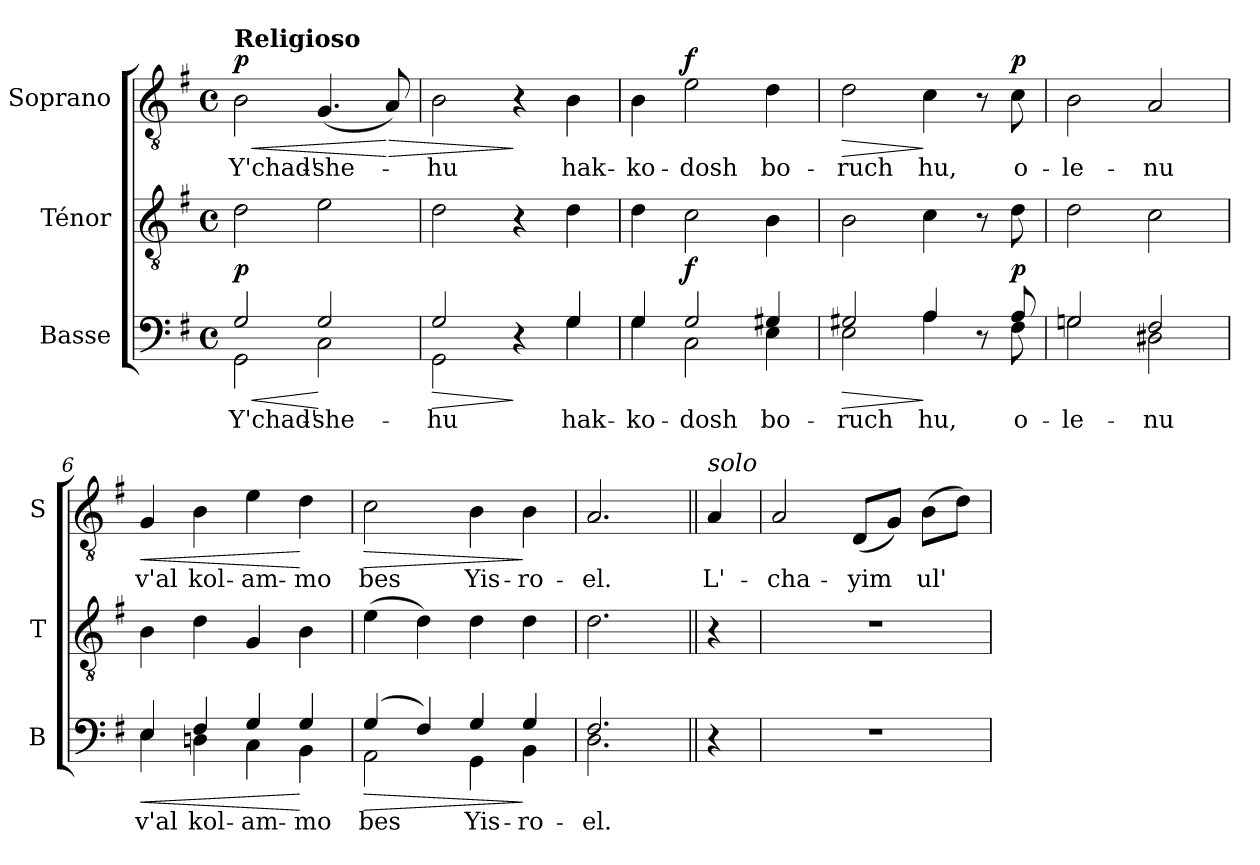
**kern	**text	**dynam	**kern	**kern	**text	**dynam
*part3	*part3	*part3	*part2	*part1	*part1	*part1
*staff3	*staff3	*staff3	*staff2	*staff1	*staff1	*staff1
*I"Basse	*	*	*I"Ténor	*I"Soprano	*	*
*I'B	*	*	*I'T	*I'S	*	*
!!LO:PB:g=z
*clefF4	*	*	*clefGv2	*clefGv2	*	*
*	*	*	*ITrd7c12	*ITrd7c12	*	*
*k[f#]	*	*	*k[f#]	*k[f#]	*	*
*G:	*	*	*G:	*G:	*	*
*M4/4	*	*	*M4/4	*M4/4	*	*
*met(c)	*	*	*met(c)	*met(c)	*	*
=1	=1	=1	=1	=1	=1	=1
!	!LO:LY:b:color=#000000	!LO:HP:b	!	!	!	!
*^	*	*	*	*	*	*
!	!	!	!	!	!LO:TX:a:B:t=Religioso	!	!
!	!	!	!	!	!	!LO:LY:b:color=#000000	!LO:HP:b
2Gi/	2GGi\	Y'chad'-	< p	2Di\	2BBi\	Y'chad'-	< p
!	!	!LO:LY:b:color=#000000	!	!	!	!	!
!	!	!	!	!	!	!LO:LY:b:color=#000000	!
2Gi/	2Ci\	-she-	[	2Ei\	(4.GGi/	-she-	.
!	!	!	!	!	!	!	!LO:HP:n=1:b
.	.	.	.	.	8AAi/)	.	[ >
=2	=2	=2	=2	=2	=2	=2	=2
!	!	!LO:LY:b:color=#000000	!LO:HP:b	!	!	!	!
!	!	!	!	!	!	!LO:LY:b:color=#000000	!
2Gi/	2GGi\	-hu	>	2Di\	2BBi\	-hu	.
4r	4ryy	.	]	4r	4r	.	]
!	!	!LO:LY:b:color=#000000	!	!	!	!	!
!	!	!	!	!	!	!LO:LY:b:color=#000000	!
4Gi/	4Gi\	hak-	.	4Di\	4BBi\	hak-	.
=3	=3	=3	=3	=3	=3	=3	=3
!	!	!LO:LY:b:color=#000000	!	!	!	!	!
!	!	!	!	!	!	!LO:LY:b:color=#000000	!
4Gi/	4Gi\	-ko-	.	4Di\	4BBi\	-ko-	.
!	!	!LO:LY:b:color=#000000	!	!	!	!	!
!	!	!	!	!	!	!LO:LY:b:color=#000000	!
2Gi/	2Ci\	-dosh	f	2Ci\	2Ei\	-dosh	f
!	!	!LO:LY:b:color=#000000	!	!	!	!	!
!	!	!	!	!	!	!LO:LY:b:color=#000000	!
4G#Xi/	4Ei\	bo-	.	4BBi\	4Di\	bo-	.
=4	=4	=4	=4	=4	=4	=4	=4
!	!	!LO:LY:b:color=#000000	!LO:HP:b	!	!	!	!
!	!	!	!	!	!	!LO:LY:b:color=#000000	!LO:HP:b
2G#Xi/	2Ei\	-ruch	>	2BBi\	2Di\	-ruch	>
!	!	!LO:LY:b:color=#000000	!	!	!	!	!
!	!	!	!	!	!	!LO:LY:b:color=#000000	!
4Ai/	4Ai\	hu,	]	4Ci\	4Ci\	hu,	]
8r	8ryy	.	.	8r	8r	.	.
!	!	!LO:LY:b:color=#000000	!	!	!	!	!
!	!	!	!	!	!	!LO:LY:b:color=#000000	!
8Ai/	8F#i\	o-	p	8Di\	8Ci\	o-	p
=5	=5	=5	=5	=5	=5	=5	=5
!	!	!LO:LY:b:color=#000000	!	!	!	!	!
!	!	!	!	!	!	!LO:LY:b:color=#000000	!
2Gi/	2Gni\	-le-	.	2Di\	2BBi\	-le-	.
!	!	!LO:LY:b:color=#000000	!	!	!	!	!
!	!	!	!	!	!	!LO:LY:b:color=#000000	!
2F#i/	2D#Xi\	-nu	.	2Ci\	2AAi/	-nu	.
=6	=6	=6	=6	=6	=6	=6	=6
!	!	!LO:LY:b:color=#000000	!LO:HP:b	!	!	!	!
!	!	!	!	!	!	!LO:LY:b:color=#000000	!LO:HP:b
4Ei/	4Ei\	v'al	<	4BBi\	4GGi/	v'al	<
!	!	!LO:LY:b:color=#000000	!	!	!	!	!
!	!	!	!	!	!	!LO:LY:b:color=#000000	!
4F#i/	4Dni\	kol-	.	4Di\	4BBi\	kol-	.
!	!	!LO:LY:b:color=#000000	!	!	!	!	!
!	!	!	!	!	!	!LO:LY:b:color=#000000	!
4Gi/	4Ci\	-am-	.	4GGi/	4Ei\	-am-	.
!	!	!LO:LY:b:color=#000000	!	!	!	!	!
!	!	!	!	!	!	!LO:LY:b:color=#000000	!
4Gi/	4BBi\	-mo	[	4BBi\	4Di\	-mo	[
!!LO:LB:g=z
=7	=7	=7	=7	=7	=7	=7	=7
!	!	!LO:LY:b:color=#000000	!LO:HP:b	!	!	!	!
!	!	!	!	!	!	!LO:LY:b:color=#000000	!LO:HP:b
(4Gi/	2AAi\	bes	>	(4Ei\	2Ci\	bes	>
4F#i/)	.	.	.	4Di\)	.	.	.
!	!	!LO:LY:b:color=#000000	!	!	!	!	!
!	!	!	!	!	!	!LO:LY:b:color=#000000	!
4Gi/	4GGi\	Yis-	.	4Di\	4BBi\	Yis-	.
!	!	!LO:LY:b:color=#000000	!	!	!	!	!
!	!	!	!	!	!	!LO:LY:b:color=#000000	!
4Gi/	4BBi\	-ro-	]	4Di\	4BBi\	-ro-	]
=8	=8	=8	=8	=8	=8	=8	=8
!	!	!LO:LY:b:color=#000000	!	!	!	!	!
!	!	!	!	!	!	!LO:LY:b:color=#000000	!
2.F#i/	2.Di\	-el.	.	2.Di\	2.AAi/	-el.	.
=9||	=9||	=9||	=9||	=9||	=9||	=9||	=9||
!	!	!	!	!	!LO:TX:a:i:t=solo	!	!
!	!	!	!	!	!	!LO:LY:b:color=#000000	!
4r	4ryy	.	.	4r	4AAi/	L'-	.
*v	*v	*	*	*	*	*	*
=10	=10	=10	=10	=10	=10	=10
*^	*	*	*	*	*	*
!	!	!	!	!	!	!LO:LY:b:color=#000000	!
*v	*v	*	*	*	*	*	*
1r	.	.	1r	2AAi/	-cha-	.
!	!	!	!	!	!LO:LY:b:color=#000000	!
.	.	.	.	(8DDi/L	-yim	.
.	.	.	.	8GGi/J)	.	.
!	!	!	!	!	!LO:LY:b:color=#000000	!
.	.	.	.	(8BBi\L	ul'	.
.	.	.	.	8Di\J)	.	.
=	=	=	=	=	=	=
*-	*-	*-	*-	*-	*-	*-
